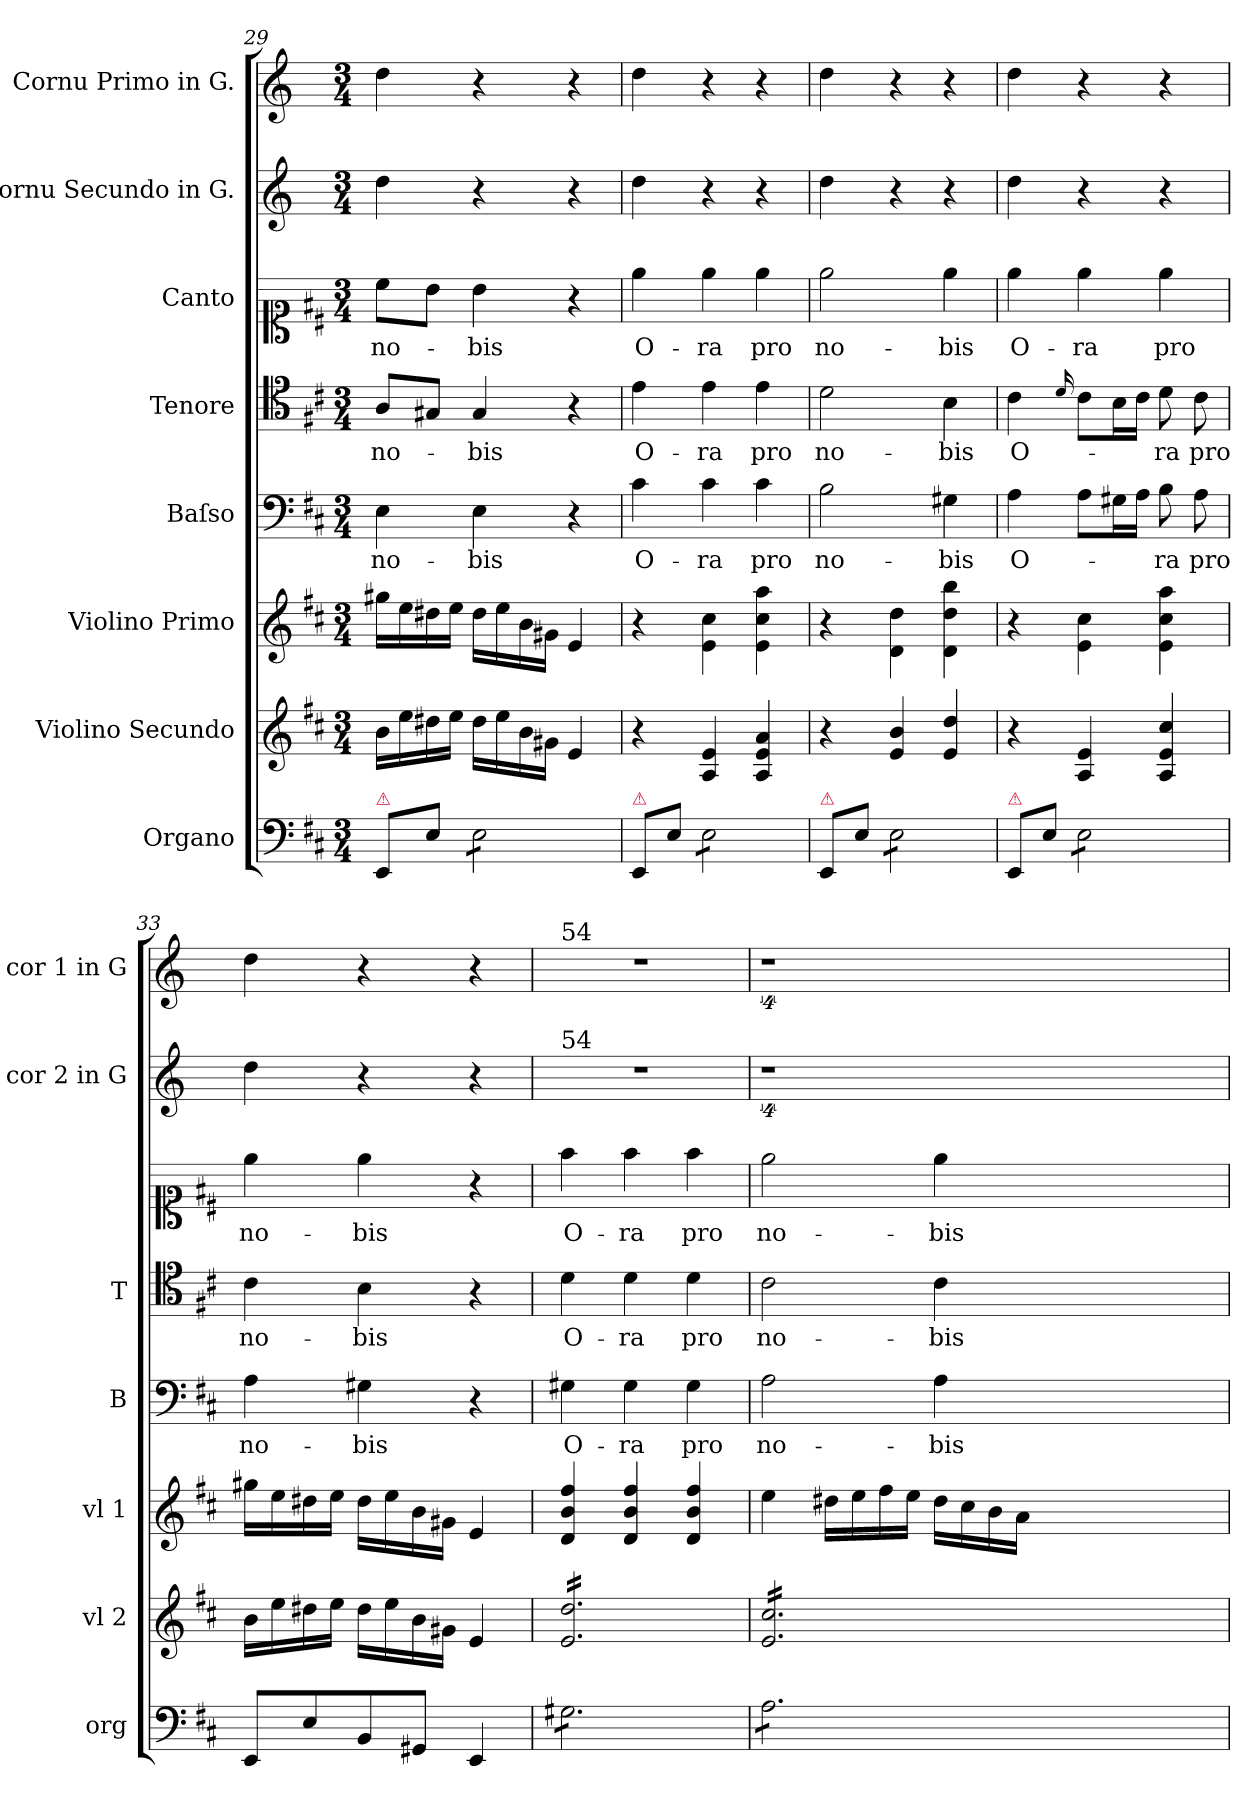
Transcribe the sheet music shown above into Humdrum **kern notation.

**kern	**kern	**kern	**kern	**text	**kern	**text	**kern	**text	**kern	**kern
*part8	*part7	*part6	*part5	*part5	*part4	*part4	*part3	*part3	*part2	*part1
*staff8	*staff7	*staff6	*staff5	*staff5	*staff4	*staff4	*staff3	*staff3	*staff2	*staff1
*I"Organo	*I"Violino Secundo	*I"Violino Primo	*I"Baſso	*	*I"Tenore	*	*I"Canto	*	*I"Cornu Secundo in G.	*I"Cornu Primo in G.
*I'org	*I'vl 2	*I'vl 1	*I'B	*	*I'T	*	*	*	*I'cor 2 in G	*I'cor 1 in G
*clefF4	*clefG2	*clefG2	*clefF4	*	*clefC4	*	*clefC1	*	*clefG2	*clefG2
*	*	*	*	*	*	*	*	*	*ITrd6c10	*ITrd6c10
*k[f#c#]	*k[f#c#]	*k[f#c#]	*k[f#c#]	*	*k[f#c#]	*	*k[f#c#]	*	*k[f#c#]	*k[f#c#]
*D:	*D:	*D:	*D:	*	*D:	*	*D:	*	*D:	*D:
*M3/4	*M3/4	*M3/4	*M3/4	*	*M3/4	*	*M3/4	*	*M3/4	*M3/4
=29	=29	=29	=29	=29	=29	=29	=29	=29	=29	=29
!LO:TX:a:color=crimson:t=⚠	!	!	!	!	!	!	!	!	!	!
!	!	!	!	!LO:LY:i	!	!LO:LY:i	!	!LO:LY:i	!	!
8EE/L	16b\LL	16gg#X\LL	4E\	no-	8A/L	no-	8cc#\L	no-	4e\	4e\
.	16ee\	16ee\	.	.	.	.	.	.	.	.
8E\J	16dd#X\	16dd#X\	.	.	8G#X/J	.	8b\J	.	.	.
.	16ee\JJ	16ee\JJ	.	.	.	.	.	.	.	.
!	!	!	!	!LO:LY:i	!	!LO:LY:i	!	!LO:LY:i	!	!
*tremolo	*	*	*	*	*	*	*	*	*	*
8E\L	16dd#\LL	16dd#\LL	4E\	-bis	4G#/	-bis	4b\	-bis	4r	4r
.	16ee\	16ee\	.	.	.	.	.	.	.	.
8E\	16b\	16b\	.	.	.	.	.	.	.	.
.	16g#X\JJ	16g#X\JJ	.	.	.	.	.	.	.	.
8E\	4e/	4e/	4r	.	4r	.	4r	.	4r	4r
8E\J	.	.	.	.	.	.	.	.	.	.
*Xtremolo	*	*	*	*	*	*	*	*	*	*
=30	=30	=30	=30	=30	=30	=30	=30	=30	=30	=30
!LO:TX:a:color=crimson:t=⚠	!	!	!	!	!	!	!	!	!	!
!	!	!	!	!LO:LY:i	!	!LO:LY:i	!	!LO:LY:i	!	!
8EE/L	4r	4r	4c#\	O-	4e\	O-	4ee\	O-	4e\	4e\
8E\J	.	.	.	.	.	.	.	.	.	.
!	!	!	!	!LO:LY:i	!	!LO:LY:i	!	!LO:LY:i	!	!
*tremolo	*	*	*	*	*	*	*	*	*	*
8E\L	4A/ 4e/	4e\ 4cc#\	4c#\	-ra	4e\	-ra	4ee\	-ra	4r	4r
8E\	.	.	.	.	.	.	.	.	.	.
!	!	!	!	!LO:LY:i	!	!LO:LY:i	!	!LO:LY:i	!	!
8E\	4A/ 4e/ 4a/	4e\ 4cc#\ 4aa\	4c#\	pro	4e\	pro	4ee\	pro	4r	4r
8E\J	.	.	.	.	.	.	.	.	.	.
*Xtremolo	*	*	*	*	*	*	*	*	*	*
=31	=31	=31	=31	=31	=31	=31	=31	=31	=31	=31
!LO:TX:a:color=crimson:t=⚠	!	!	!	!	!	!	!	!	!	!
!	!	!	!	!LO:LY:i	!	!LO:LY:i	!	!LO:LY:i	!	!
8EE/L	4r	4r	2B\	no-	2d\	no-	2ee\	no-	4e\	4e\
8E\J	.	.	.	.	.	.	.	.	.	.
*tremolo	*	*	*	*	*	*	*	*	*	*
8E\L	4e/ 4b/	4d\ 4dd\	.	.	.	.	.	.	4r	4r
8E\	.	.	.	.	.	.	.	.	.	.
!	!	!	!	!LO:LY:i	!	!LO:LY:i	!	!LO:LY:i	!	!
8E\	4e/ 4dd/	4d\ 4dd\ 4bb\	4G#X\	-bis	4B\	-bis	4ee\	-bis	4r	4r
8E\J	.	.	.	.	.	.	.	.	.	.
*Xtremolo	*	*	*	*	*	*	*	*	*	*
=32	=32	=32	=32	=32	=32	=32	=32	=32	=32	=32
!LO:TX:a:color=crimson:t=⚠	!	!	!	!	!	!	!	!	!	!
!	!	!	!	!	!	!	!	!LO:LY:i	!	!
8EE/L	4r	4r	4A\	O-	4c#\	O-	4ee\	O-	4e\	4e\
8E\J	.	.	.	.	.	.	.	.	.	.
.	.	.	.	.	16qqd/	.	.	.	.	.
!	!	!	!	!	!	!	!	!LO:LY:i	!	!
*tremolo	*	*	*	*	*	*	*	*	*	*
8E\L	4A/ 4e/	4e\ 4cc#\	8A\L	.	8c#\L	.	4ee\	-ra	4r	4r
8E\	.	.	16G#X\L	.	16B\L	.	.	.	.	.
.	.	.	16A\JJ	.	16c#\JJ	.	.	.	.	.
!	!	!	!	!	!	!	!	!LO:LY:i	!	!
8E\	4A/ 4e/ 4cc#/	4e\ 4cc#\ 4aa\	8B\	-ra	8d\	-ra	4ee\	pro	4r	4r
8E\J	.	.	8A\	pro	8c#\	pro	.	.	.	.
*Xtremolo	*	*	*	*	*	*	*	*	*	*
=33	=33	=33	=33	=33	=33	=33	=33	=33	=33	=33
!	!	!	!	!	!	!	!	!LO:LY:i	!	!
8EE/L	16b\LL	16gg#X\LL	4A\	no-	4c#\	no-	4ee\	no-	4e\	4e\
.	16ee\	16ee\	.	.	.	.	.	.	.	.
8E/	16dd#X\	16dd#X\	.	.	.	.	.	.	.	.
.	16ee\JJ	16ee\JJ	.	.	.	.	.	.	.	.
!	!	!	!	!	!	!	!	!LO:LY:i	!	!
8BB/	16dd#\LL	16dd#\LL	4G#X\	-bis	4B\	-bis	4ee\	-bis	4r	4r
.	16ee\	16ee\	.	.	.	.	.	.	.	.
8GG#X/J	16b\	16b\	.	.	.	.	.	.	.	.
.	16g#X\JJ	16g#X\JJ	.	.	.	.	.	.	.	.
4EE/	4e/	4e/	4r	.	4r	.	4r	.	4r	4r
=34	=34	=34	=34	=34	=34	=34	=34	=34	=34	=34
!	!	!	!	!	!	!	!	!	!	!LO:TX:a:t=54
!	!	!	!	!	!	!	!	!	!LO:TX:a:t=54	!
!	!	!	!	!LO:LY:i	!	!LO:LY:i	!	!LO:LY:i	!	!
*tremolo	*	*	*	*	*	*	*	*	*	*
*	*tremolo	*	*	*	*	*	*	*	*	*
8G#X\L	16e/ 16dd/LL	4d/ 4b/ 4ff#/	4G#X\	O-	4d\	O-	4ff#\	O-	2.r	2.r
.	16e/ 16dd/	.	.	.	.	.	.	.	.	.
8G#X\	16e/ 16dd/	.	.	.	.	.	.	.	.	.
.	16e/ 16dd/	.	.	.	.	.	.	.	.	.
!	!	!	!	!LO:LY:i	!	!LO:LY:i	!	!LO:LY:i	!	!
8G#X\	16e/ 16dd/	4d/ 4b/ 4ff#/	4G#\	-ra	4d\	-ra	4ff#\	-ra	.	.
.	16e/ 16dd/	.	.	.	.	.	.	.	.	.
8G#X\	16e/ 16dd/	.	.	.	.	.	.	.	.	.
.	16e/ 16dd/	.	.	.	.	.	.	.	.	.
!	!	!	!	!LO:LY:i	!	!LO:LY:i	!	!LO:LY:i	!	!
8G#X\	16e/ 16dd/	4d/ 4b/ 4ff#/	4G#\	pro	4d\	pro	4ff#\	pro	.	.
.	16e/ 16dd/	.	.	.	.	.	.	.	.	.
8G#X\J	16e/ 16dd/	.	.	.	.	.	.	.	.	.
.	16e/ 16dd/JJ	.	.	.	.	.	.	.	.	.
=35	=35	=35	=35	=35	=35	=35	=35	=35	=35	=35
!	!	!	!	!LO:LY:i	!	!LO:LY:i	!	!LO:LY:i	!	!
8A\L	16e/ 16cc#/LL	4ee\	2A\	no-	2c#\	no-	2ee\	no-	4%9r	4%9r
.	16e/ 16cc#/	.	.	.	.	.	.	.	.	.
8A\	16e/ 16cc#/	.	.	.	.	.	.	.	.	.
.	16e/ 16cc#/	.	.	.	.	.	.	.	.	.
8A\	16e/ 16cc#/	16dd#X\LL	.	.	.	.	.	.	.	.
.	16e/ 16cc#/	16ee\	.	.	.	.	.	.	.	.
8A\	16e/ 16cc#/	16ff#\	.	.	.	.	.	.	.	.
.	16e/ 16cc#/	16ee\JJ	.	.	.	.	.	.	.	.
!	!	!	!	!LO:LY:i	!	!LO:LY:i	!	!LO:LY:i	!	!
8A\	16e/ 16cc#/	16dd#\LL	4A\	-bis	4c#\	-bis	4ee\	-bis	.	.
.	16e/ 16cc#/	16cc#\	.	.	.	.	.	.	.	.
8A\J	16e/ 16cc#/	16b\	.	.	.	.	.	.	.	.
*Xtremolo	*	*	*	*	*	*	*	*	*	*
.	16e/ 16cc#/JJ	16a\JJ	.	.	.	.	.	.	.	.
*	*Xtremolo	*	*	*	*	*	*	*	*	*
1.ryy	1.ryy	1.ryy	1.ryy	.	1.ryy	.	1.ryy	.	.	.
=	=	=	=	=	=	=	=	=	=	=
*-	*-	*-	*-	*-	*-	*-	*-	*-	*-	*-
